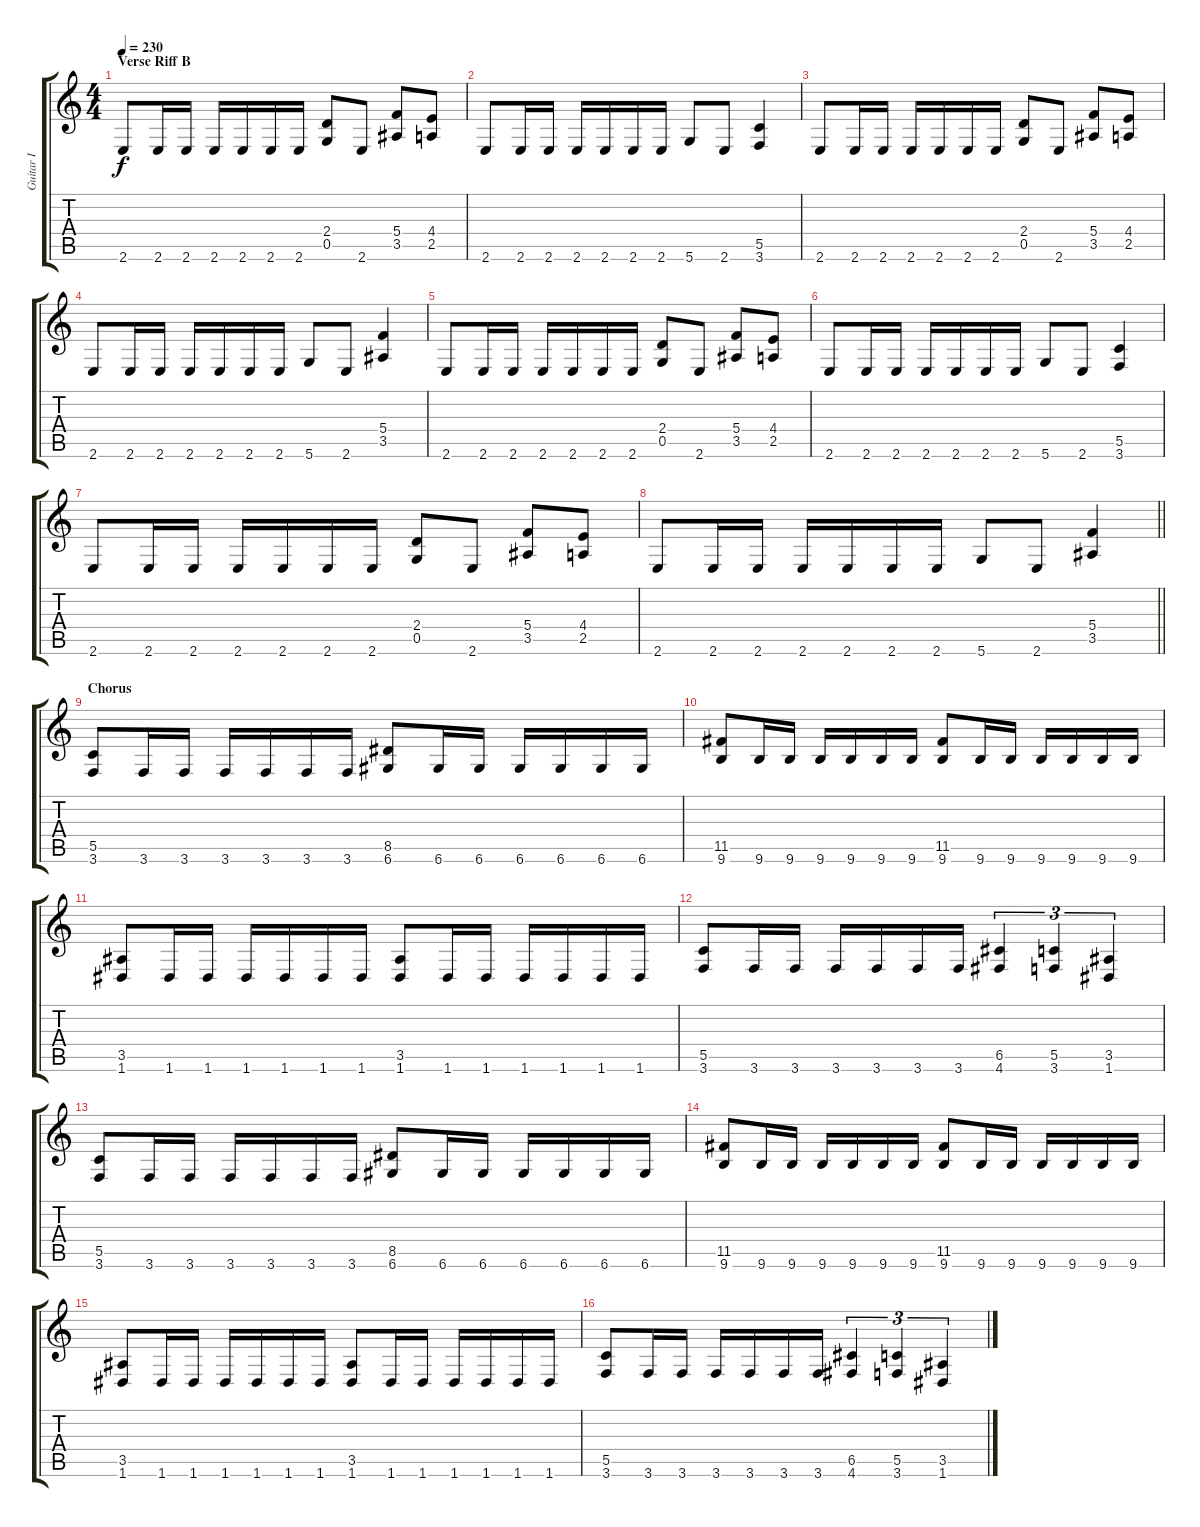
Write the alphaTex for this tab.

\track ("Guitar I" "Guitar I") {instrument distortionguitar}
\staff {score tabs}
\tuning (D4 A3 F3 C3 G2 D2) {hide}
\ts (4 4)
\section ("" "Verse Riff B")
\tempo 230
\clef g2
\ks c
2.6.8{dy f} 2.6.16 2.6.16 2.6.16 2.6.16 2.6.16 2.6.16 (2.4 0.5).8 2.6.8 (5.4 3.5).8 (4.4 2.5).8 |
2.6.8 2.6.16 2.6.16 2.6.16 2.6.16 2.6.16 2.6.16 5.6.8 2.6.8 (5.5 3.6).4 |
2.6.8 2.6.16 2.6.16 2.6.16 2.6.16 2.6.16 2.6.16 (2.4 0.5).8 2.6.8 (5.4 3.5).8 (4.4 2.5).8 |
2.6.8 2.6.16 2.6.16 2.6.16 2.6.16 2.6.16 2.6.16 5.6.8 2.6.8 (5.4 3.5).4 |
2.6.8 2.6.16 2.6.16 2.6.16 2.6.16 2.6.16 2.6.16 (2.4 0.5).8 2.6.8 (5.4 3.5).8 (4.4 2.5).8 |
2.6.8 2.6.16 2.6.16 2.6.16 2.6.16 2.6.16 2.6.16 5.6.8 2.6.8 (5.5 3.6).4 |
2.6.8 2.6.16 2.6.16 2.6.16 2.6.16 2.6.16 2.6.16 (2.4 0.5).8 2.6.8 (5.4 3.5).8 (4.4 2.5).8 |
\barLineRight lightlight
2.6.8 2.6.16 2.6.16 2.6.16 2.6.16 2.6.16 2.6.16 5.6.8 2.6.8 (5.4 3.5).4 |
\section ("" "Chorus")
(5.5 3.6).8 3.6.16 3.6.16 3.6.16 3.6.16 3.6.16 3.6.16 (8.5 6.6).8 6.6.16 6.6.16 6.6.16 6.6.16 6.6.16 6.6.16 |
(11.5 9.6).8 9.6.16 9.6.16 9.6.16 9.6.16 9.6.16 9.6.16 (11.5 9.6).8 9.6.16 9.6.16 9.6.16 9.6.16 9.6.16 9.6.16 |
(3.5 1.6).8 1.6.16 1.6.16 1.6.16 1.6.16 1.6.16 1.6.16 (3.5 1.6).8 1.6.16 1.6.16 1.6.16 1.6.16 1.6.16 1.6.16 |
(5.5 3.6).8 3.6.16 3.6.16 3.6.16 3.6.16 3.6.16 3.6.16 (6.5 4.6).4{tu (3 2)} (5.5 3.6).4{tu (3 2)} (3.5 1.6).4{tu (3 2)} |
(5.5 3.6).8 3.6.16 3.6.16 3.6.16 3.6.16 3.6.16 3.6.16 (8.5 6.6).8 6.6.16 6.6.16 6.6.16 6.6.16 6.6.16 6.6.16 |
(11.5 9.6).8 9.6.16 9.6.16 9.6.16 9.6.16 9.6.16 9.6.16 (11.5 9.6).8 9.6.16 9.6.16 9.6.16 9.6.16 9.6.16 9.6.16 |
(3.5 1.6).8 1.6.16 1.6.16 1.6.16 1.6.16 1.6.16 1.6.16 (3.5 1.6).8 1.6.16 1.6.16 1.6.16 1.6.16 1.6.16 1.6.16 |
(5.5 3.6).8 3.6.16 3.6.16 3.6.16 3.6.16 3.6.16 3.6.16 (6.5 4.6).4{tu (3 2)} (5.5 3.6).4{tu (3 2)} (3.5 1.6).4{tu (3 2)}
